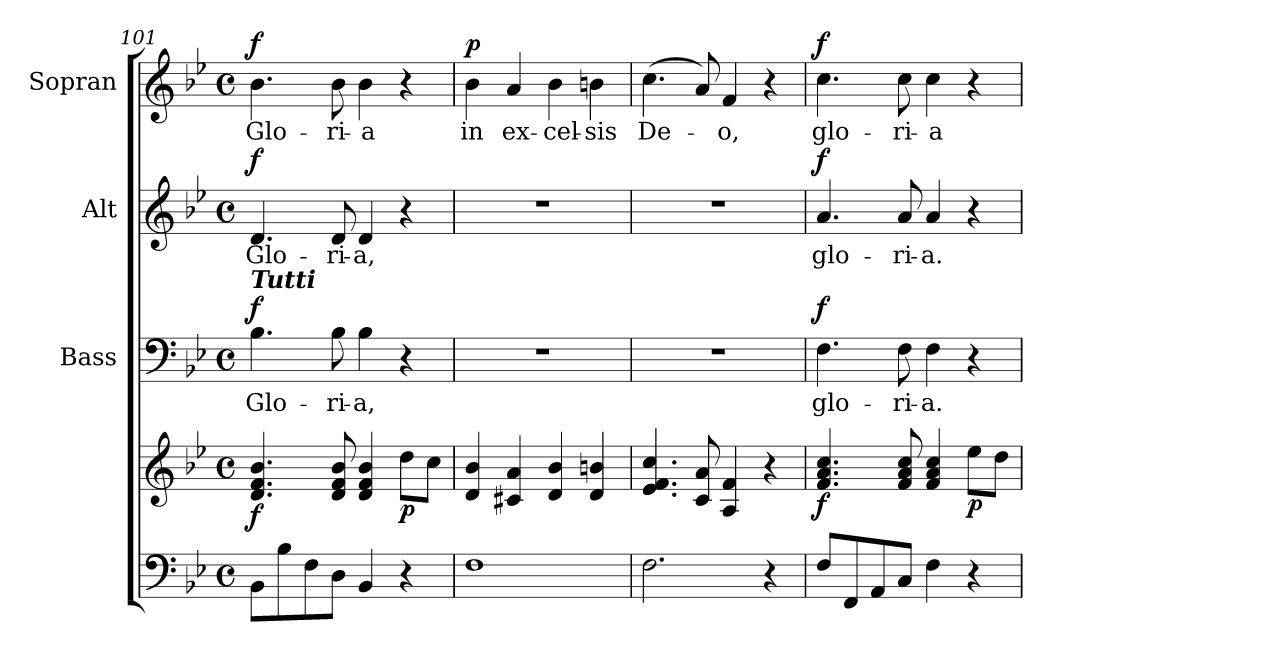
**kern	**kern	**dynam	**kern	**text	**dynam	**kern	**text	**dynam	**kern	**text	**dynam
*part4	*part4	*part4	*part3	*part3	*part3	*part2	*part2	*part2	*part1	*part1	*part1
*staff5	*staff4	*staff4/5	*staff3	*staff3	*staff3	*staff2	*staff2	*staff2	*staff1	*staff1	*staff1
*	*	*	*I"Bass	*	*	*I"Alt	*	*	*I"Sopran	*	*
*	*	*	*I'B.	*	*	*I'A.	*	*	*I'S.	*	*
*clefF4	*clefG2	*	*clefF4	*	*	*clefG2	*	*	*clefG2	*	*
*k[b-e-]	*k[b-e-]	*	*k[b-e-]	*	*	*k[b-e-]	*	*	*k[b-e-]	*	*
*B-:	*B-:	*	*B-:	*	*	*B-:	*	*	*B-:	*	*
*M4/4	*M4/4	*	*M4/4	*	*	*M4/4	*	*	*M4/4	*	*
*met(c)	*met(c)	*	*met(c)	*	*	*met(c)	*	*	*met(c)	*	*
=101	=101	=101	=101	=101	=101	=101	=101	=101	=101	=101	=101
!	!	!	!LO:TX:a:Bi:t=Tutti	!	!	!	!	!	!	!	!
!	!	!LO:DY:b	!	!LO:LY:b	!LO:DY:a	!	!LO:LY:b	!LO:DY:a	!	!LO:LY:b	!LO:DY:a
8BB-\L	4.d/ 4.f/ 4.b-/	f	4.B-\	Glo-	f	4.d/	Glo-	f	4.b-\	Glo-	f
8B-\	.	.	.	.	.	.	.	.	.	.	.
8F\	.	.	.	.	.	.	.	.	.	.	.
!	!	!	!	!LO:LY:b	!	!	!LO:LY:b	!	!	!LO:LY:b	!
8D\J	8d/ 8f/ 8b-/	.	8B-\	-ri-	.	8d/	-ri-	.	8b-\	-ri-	.
!	!	!	!	!LO:LY:b	!	!	!LO:LY:b	!	!	!LO:LY:b	!
4BB-/	4d/ 4f/ 4b-/	.	4B-\	-a,	.	4d/	-a,	.	4b-\	-a	.
!	!	!LO:DY:b	!	!	!	!	!	!	!	!	!
4r	8dd\L	p	4r	.	.	4r	.	.	4r	.	.
.	8cc\J	.	.	.	.	.	.	.	.	.	.
=102	=102	=102	=102	=102	=102	=102	=102	=102	=102	=102	=102
!	!	!	!	!	!	!	!	!	!	!LO:LY:b	!LO:DY:a
1F	4d/ 4b-/	.	1r	.	.	1r	.	.	4b-\	in	p
!	!	!	!	!	!	!	!	!	!	!LO:LY:b	!
.	4c#X/ 4a/	.	.	.	.	.	.	.	4a/	ex-	.
!	!	!	!	!	!	!	!	!	!	!LO:LY:b	!
.	4d/ 4b-/	.	.	.	.	.	.	.	4b-\	-cel-	.
!	!	!	!	!	!	!	!	!	!	!LO:LY:b	!
.	4d/ 4bn/	.	.	.	.	.	.	.	4bn\	-sis	.
!!LO:LB:g=z
=103	=103	=103	=103	=103	=103	=103	=103	=103	=103	=103	=103
!	!	!	!	!	!	!	!	!	!	!LO:LY:b	!
2.F\	4.e-/ 4.f/ 4.cc/	.	1r	.	.	1r	.	.	(>4.cc\	De-	.
.	8c/ 8a/	.	.	.	.	.	.	.	8a/)	.	.
!	!	!	!	!	!	!	!	!	!	!LO:LY:b	!
.	4A/ 4f/	.	.	.	.	.	.	.	4f/	-o,	.
4r	4r	.	.	.	.	.	.	.	4r	.	.
=104	=104	=104	=104	=104	=104	=104	=104	=104	=104	=104	=104
!	!	!LO:DY:b	!	!LO:LY:b	!LO:DY:a	!	!LO:LY:b	!LO:DY:a	!	!LO:LY:b	!LO:DY:a
8F/L	4.f/ 4.a/ 4.cc/	f	4.F\	glo-	f	4.a/	glo-	f	4.cc\	glo-	f
8FF/	.	.	.	.	.	.	.	.	.	.	.
8AA/	.	.	.	.	.	.	.	.	.	.	.
!	!	!	!	!LO:LY:b	!	!	!LO:LY:b	!	!	!LO:LY:b	!
8C/J	8f/ 8a/ 8cc/	.	8F\	-ri-	.	8a/	-ri-	.	8cc\	-ri-	.
!	!	!	!	!LO:LY:b	!	!	!LO:LY:b	!	!	!LO:LY:b	!
4F\	4f/ 4a/ 4cc/	.	4F\	-a.	.	4a/	-a.	.	4cc\	-a	.
!	!	!LO:DY:b	!	!	!	!	!	!	!	!	!
4r	8ee-\L	p	4r	.	.	4r	.	.	4r	.	.
.	8dd\J	.	.	.	.	.	.	.	.	.	.
=	=	=	=	=	=	=	=	=	=	=	=
*-	*-	*-	*-	*-	*-	*-	*-	*-	*-	*-	*-
